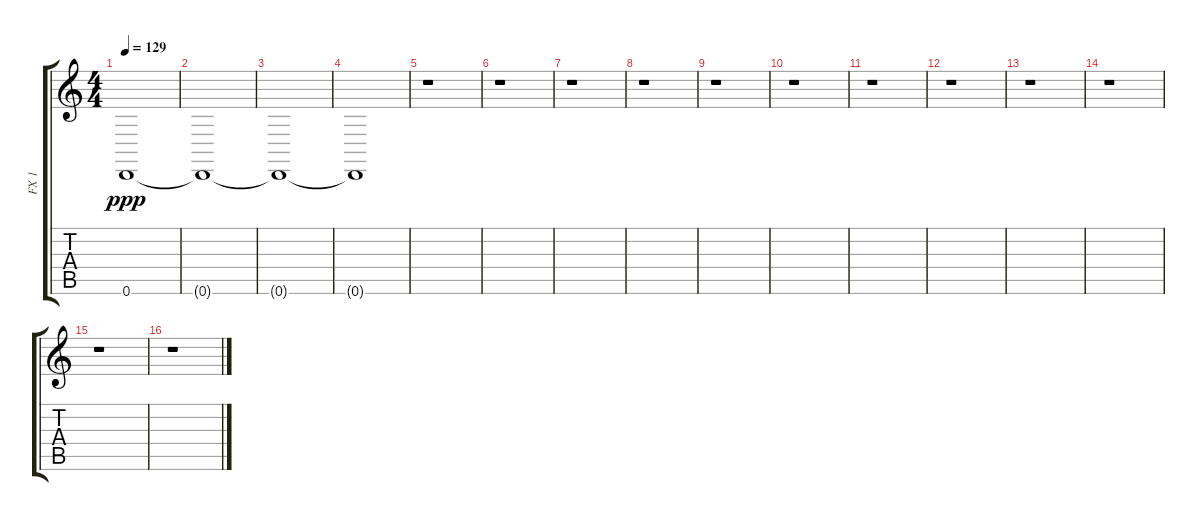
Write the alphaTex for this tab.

\track ("FX 1" "FX 1") {instrument pad1newage}
\staff {score tabs}
\tuning (E4 B3 G3 D3 A2 D2) {hide}
\ts (4 4)
\tempo 129
\clef g2
\ks c
0.6{t}.1{dy ppp} |
0.6{t}.1 |
0.6{t}.1 |
0.6{t}.1 |
r.1 |
r.1 |
r.1 |
r.1 |
r.1 |
r.1 |
r.1 |
r.1 |
r.1 |
r.1 |
r.1 |
r.1
